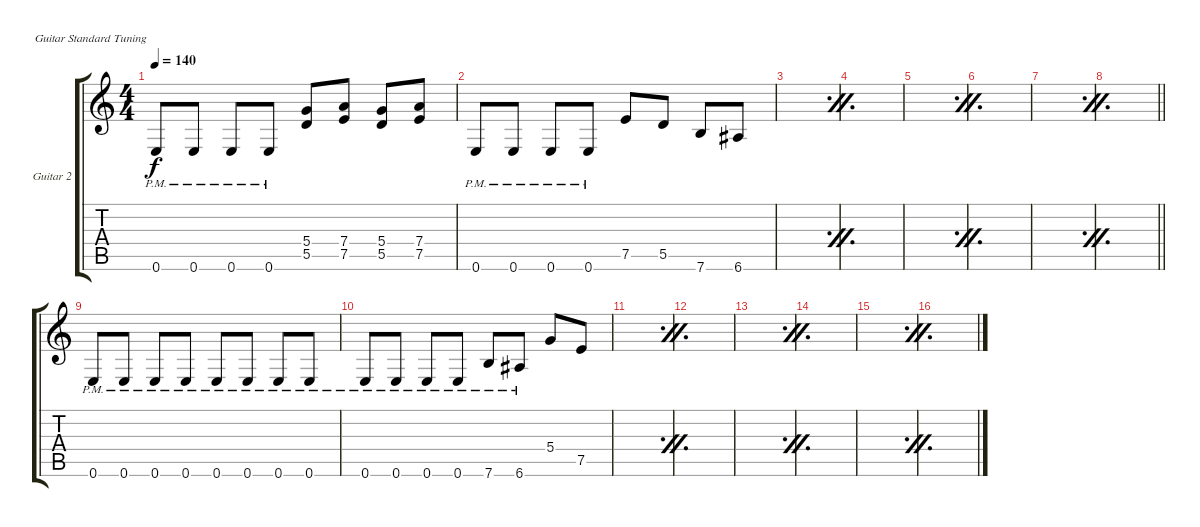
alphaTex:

\defaultSystemsLayout 4
\bracketExtendMode groupsimilarinstruments
\firstSystemTrackNameOrientation horizontal
\otherSystemsTrackNameOrientation horizontal
\track ("Guitar 2" "Guitar 2") {instrument distortionguitar}
\staff {score tabs}
\tuning (E4 B3 G3 D3 A2 E2)
\ts (4 4)
\tempo 140
\clef g2
\scale
0.333333
\ks c
0.6{pm}.8{dy f} 0.6{pm}.8 0.6{pm}.8 0.6{pm}.8 (5.4 5.5).8 (7.4 7.5).8 (5.4 5.5).8 (7.4 7.5).8 |
\scale
0.333333 0.6{pm}.8 0.6{pm}.8 0.6{pm}.8 0.6{pm}.8 7.5.8 5.5.8 7.6.8 6.6.8 |
\simile firstofdouble
\scale
0.333333 |
\simile secondofdouble
\scale
0.333333 |
\simile firstofdouble
\scale
0.333333 |
\simile secondofdouble
\scale
0.333333 |
\simile firstofdouble
\scale
0.333333 |
\simile secondofdouble
\scale
0.333333
\barLineRight lightlight
|
\simile none
\scale
0.333333 0.6{pm}.8 0.6{pm}.8 0.6{pm}.8 0.6{pm}.8 0.6{pm}.8 0.6{pm}.8 0.6{pm}.8 0.6{pm}.8 |
\scale
0.333333 0.6{pm}.8 0.6{pm}.8 0.6{pm}.8 0.6{pm}.8 7.6{pm}.8 6.6{pm}.8 5.4.8 7.5.8 |
\simile firstofdouble
\scale
0.333333 |
\simile secondofdouble
\scale
0.333333 |
\simile firstofdouble
\scale
0.333333 |
\simile secondofdouble
\scale
0.333333 |
\simile firstofdouble
\scale
0.333333 |
\simile secondofdouble
\scale
0.333333
